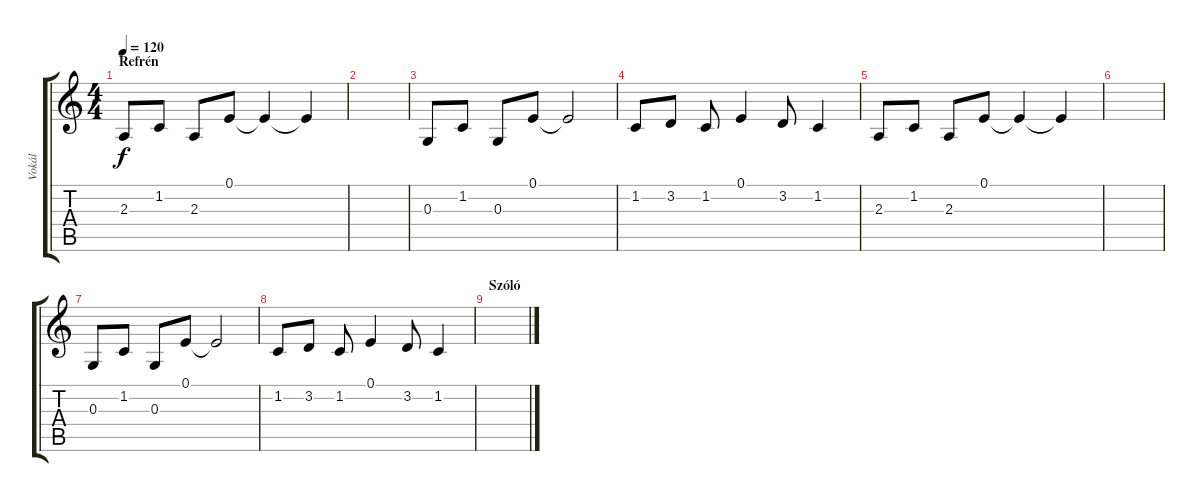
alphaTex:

\track ("Vokál" "Vokál") {instrument choiraahs}
\staff {score tabs}
\tuning (E4 B3 G3 D3 A2 E2) {hide}
\ts (4 4)
\section ("" "Refrén")
\tempo 120
\clef g2
\ks c
2.3.8{dy f} 1.2.8 2.3.8 0.1.8 0.1{t}.4 0.1{t}.4 |
|
0.3.8 1.2.8 0.3.8 0.1.8 0.1{t}.2 |
1.2.8 3.2.8 1.2.8 0.1.4 3.2.8 1.2.4 |
2.3.8 1.2.8 2.3.8 0.1.8 0.1{t}.4 0.1{t}.4 |
|
0.3.8 1.2.8 0.3.8 0.1.8 0.1{t}.2 |
1.2.8 3.2.8 1.2.8 0.1.4 3.2.8 1.2.4 |
\section ("" "Szóló")
